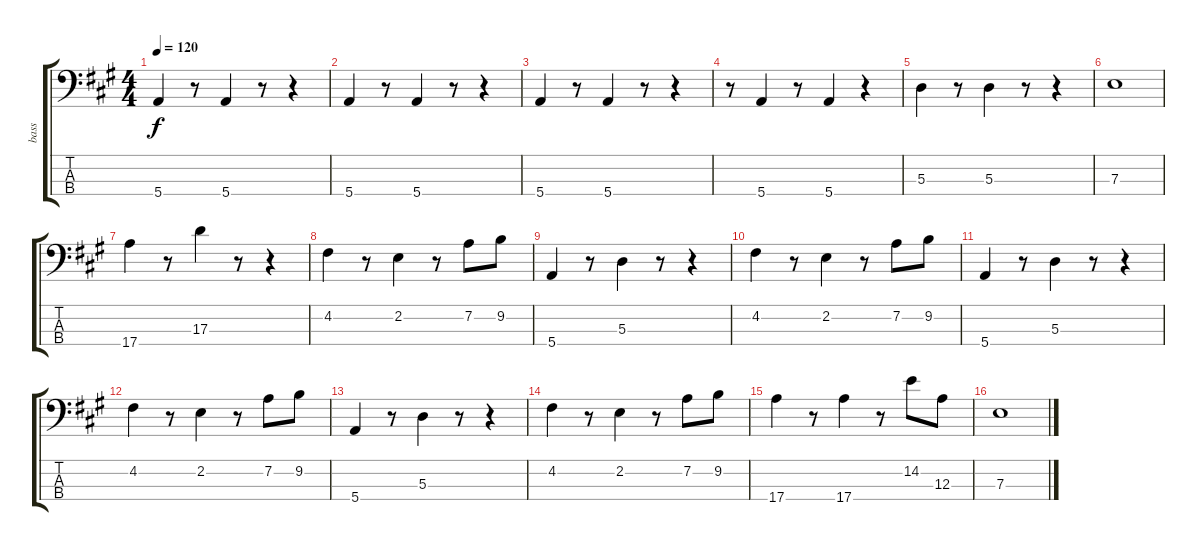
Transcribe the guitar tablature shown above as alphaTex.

\track ("bass" "bass") {instrument electricbassfinger}
\staff {score tabs}
\tuning (G2 D2 A1 E1) {hide}
\ts (4 4)
\tempo 120
\clef f4
\ks a
5.4.4{dy f} r.8 5.4.4 r.8 r.4 |
5.4.4 r.8 5.4.4 r.8 r.4 |
5.4.4 r.8 5.4.4 r.8 r.4 |
r.8 5.4.4 r.8 5.4.4 r.4 |
5.3.4 r.8 5.3.4 r.8 r.4 |
7.3.1 |
17.4.4 r.8 17.3.4 r.8 r.4 |
4.2.4 r.8 2.2.4 r.8 7.2.8 9.2.8 |
5.4.4 r.8 5.3.4 r.8 r.4 |
4.2.4 r.8 2.2.4 r.8 7.2.8 9.2.8 |
5.4.4 r.8 5.3.4 r.8 r.4 |
4.2.4 r.8 2.2.4 r.8 7.2.8 9.2.8 |
5.4.4 r.8 5.3.4 r.8 r.4 |
4.2.4 r.8 2.2.4 r.8 7.2.8 9.2.8 |
17.4.4 r.8 17.4.4 r.8 14.2.8 12.3.8 |
7.3.1
